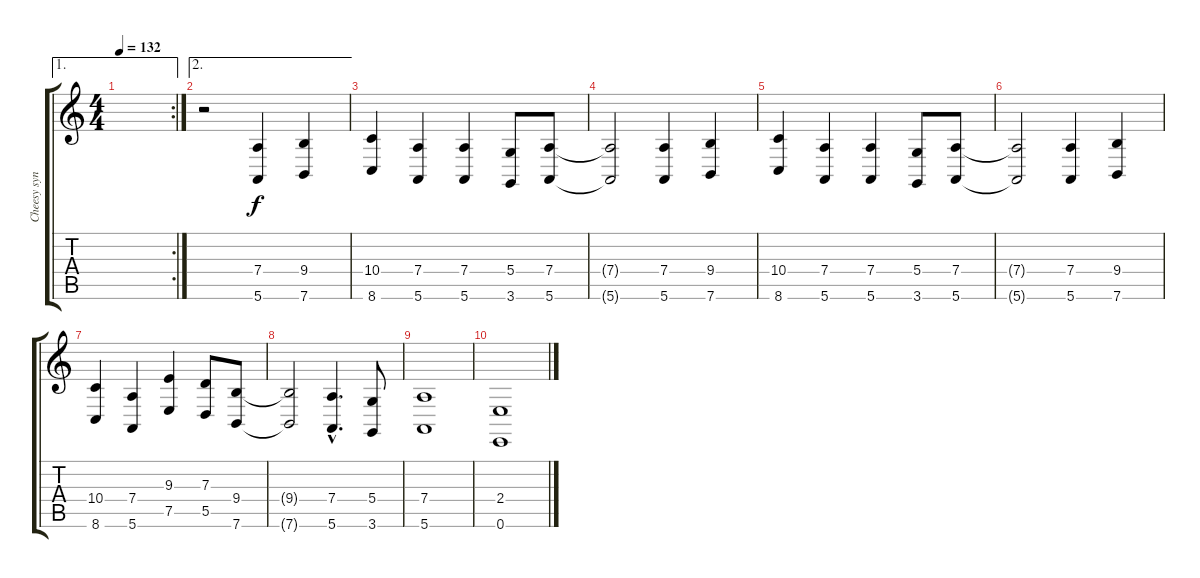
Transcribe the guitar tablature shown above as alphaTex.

\track ("Cheesy synth" "Cheesy syn") {instrument lead8bassandlead}
\staff {score tabs}
\tuning (E4 B3 G3 D3 A2 E2) {hide}
\ae 1
\rc 2
\ts (4 4)
\tempo 132
\clef g2
\ks c
|
\ae 2
r.2 (7.4 5.6).4 (9.4 7.6).4 |
(10.4 8.6).4 (7.4 5.6).4 (7.4 5.6).4 (5.4 3.6).8 (7.4 5.6).8 |
(7.4{t} 5.6{t}).2 (7.4 5.6).4 (9.4 7.6).4 |
(10.4 8.6).4 (7.4 5.6).4 (7.4 5.6).4 (5.4 3.6).8 (7.4 5.6).8 |
(7.4{t} 5.6{t}).2 (7.4 5.6).4 (9.4 7.6).4 |
(10.4 8.6).4 (7.4 5.6).4 (9.3 7.5).4 (7.3 5.5).8 (9.4 7.6).8 |
(9.4{t} 7.6{t}).2 (7.4{hac} 5.6{hac}).4{d} (5.4 3.6).8 |
(7.4 5.6).1 |
(2.4 0.6).1
